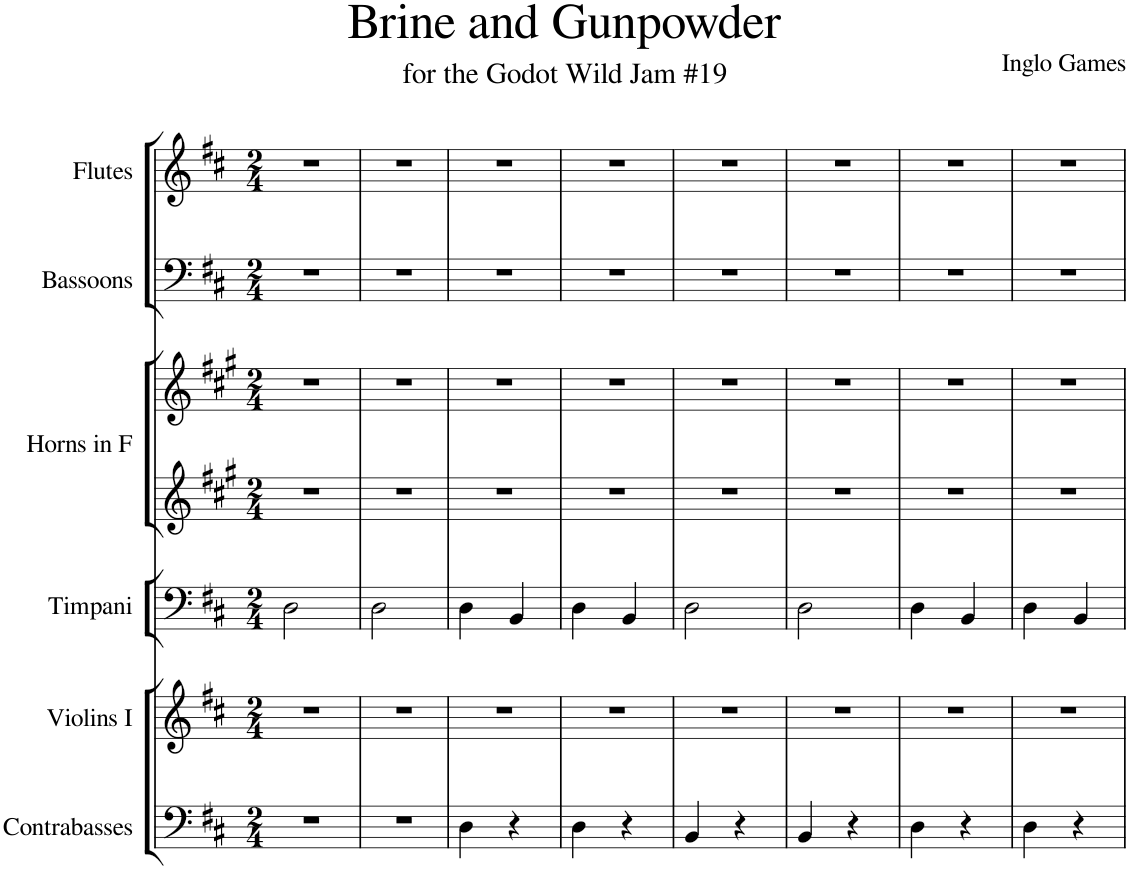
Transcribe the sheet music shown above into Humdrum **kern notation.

**kern	**kern	**kern	**kern	**kern	**kern	**kern
*part6	*part5	*part4	*part3	*part3	*part2	*part1
*staff7	*staff6	*staff5	*staff4	*staff3	*staff2	*staff1
*I"Contrabasses	*I"Violins I	*I"Timpani	*I"Horns in F	*	*I"Bassoons	*I"Flutes
*I'Cb.	*I'Vln. I	*I'Timp.	*	*	*I'Bsn.	*I'Fl.
*clefF4	*clefG2	*clefF4	*clefG2	*clefG2	*clefF4	*clefG2
*Trd7c12	*	*	*Trd4c7	*Trd4c7	*	*
*k[f#c#]	*k[f#c#]	*k[f#c#]	*k[f#c#g#]	*k[f#c#g#]	*k[f#c#]	*k[f#c#]
*M2/4	*M2/4	*M2/4	*M2/4	*M2/4	*M2/4	*M2/4
=1	=1	=1	=1	=1	=1	=1
2r	2r	2D\	2r	2r	2r	2r
=2	=2	=2	=2	=2	=2	=2
2r	2r	2D\	2r	2r	2r	2r
=3	=3	=3	=3	=3	=3	=3
4D\	2r	4D\	2r	2r	2r	2r
4r	.	4BB/	.	.	.	.
=4	=4	=4	=4	=4	=4	=4
4D\	2r	4D\	2r	2r	2r	2r
4r	.	4BB/	.	.	.	.
=5	=5	=5	=5	=5	=5	=5
4BB/	2r	2D\	2r	2r	2r	2r
4r	.	.	.	.	.	.
=6	=6	=6	=6	=6	=6	=6
4BB/	2r	2D\	2r	2r	2r	2r
4r	.	.	.	.	.	.
=7	=7	=7	=7	=7	=7	=7
4D\	2r	4D\	2r	2r	2r	2r
4r	.	4BB/	.	.	.	.
=8	=8	=8	=8	=8	=8	=8
4D\	2r	4D\	2r	2r	2r	2r
4r	.	4BB/	.	.	.	.
=	=	=	=	=	=	=
*-	*-	*-	*-	*-	*-	*-
